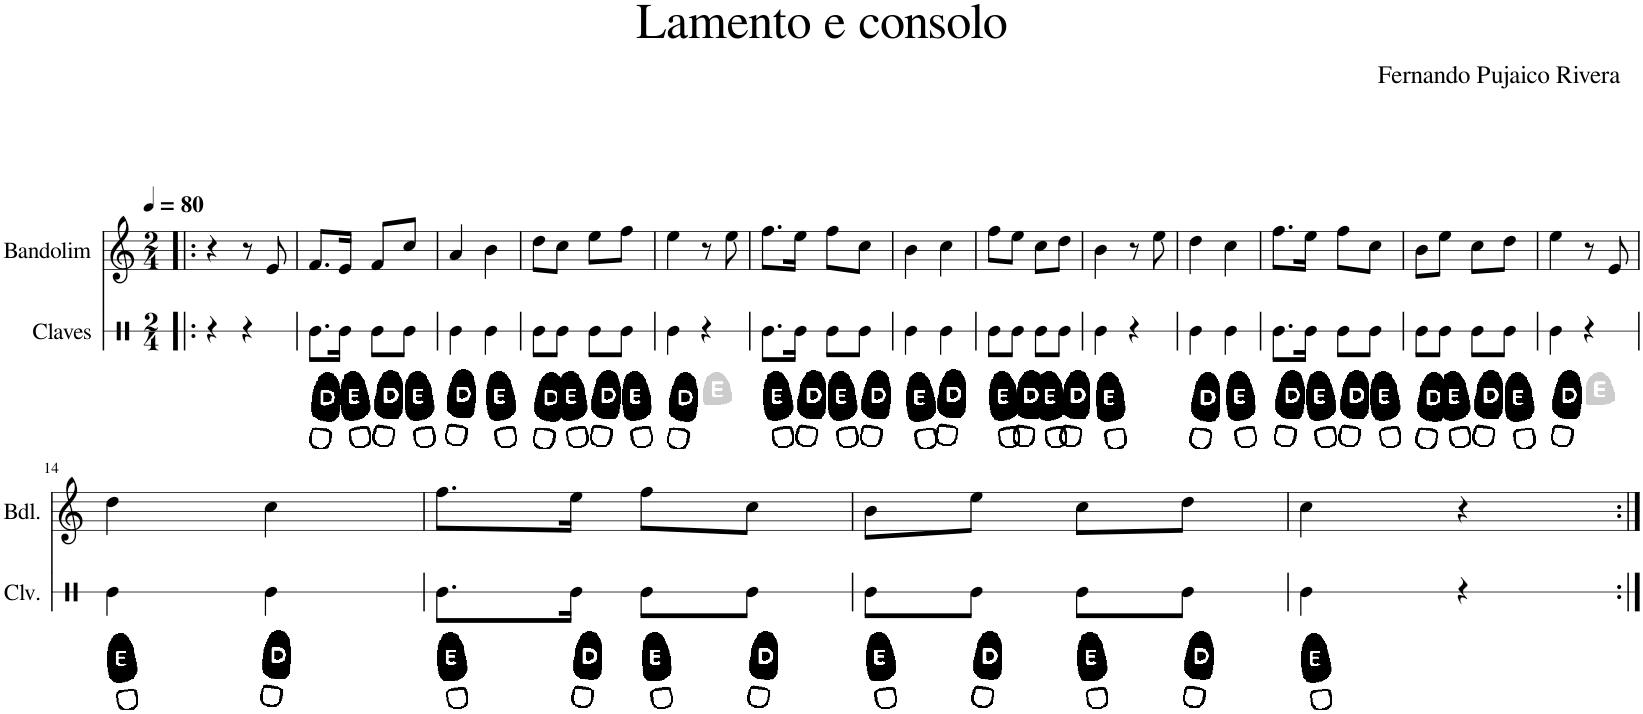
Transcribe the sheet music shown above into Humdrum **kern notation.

**kern	**kern
*part2	*part1
*staff2	*staff1
*I"Claves	*I"Bandolim
*I'Clv.	*I'Bdl.
*stria1	*
*clefX	*clefG2
*k[]	*k[]
*M2/4	*M2/4
*MM80	*MM80
=1!|:	=1!|:
4r	4r
4r	8r
.	8e/
=2	=2
8.Re\L	8.f/L
16Re\Jk	16e/Jk
8Re\L	8f/L
8Re\J	8cc/J
=3	=3
4Re\	4a/
4Re\	4b\
=4	=4
8Re\L	8dd\L
8Re\J	8cc\J
8Re\L	8ee\L
8Re\J	8ff\J
=5	=5
4Re\	4ee\
4r	8r
.	8ee\
=6	=6
8.Re\L	8.ff\L
16Re\Jk	16ee\Jk
8Re\L	8ff\L
8Re\J	8cc\J
=7	=7
4Re\	4b\
4Re\	4cc\
=8	=8
8Re\L	8ff\L
8Re\J	8ee\J
8Re\L	8cc\L
8Re\J	8dd\J
=9	=9
4Re\	4b\
4r	8r
.	8ee\
=10	=10
4Re\	4dd\
4Re\	4cc\
=11	=11
8.Re\L	8.ff\L
16Re\Jk	16ee\Jk
8Re\L	8ff\L
8Re\J	8cc\J
=12	=12
8Re\L	8b\L
8Re\J	8ee\J
8Re\L	8cc\L
8Re\J	8dd\J
=13	=13
4Re\	4ee\
4r	8r
.	8e/
!!LO:LB:g=z
=14	=14
4Re\	4dd\
4Re\	4cc\
=15	=15
8.Re\L	8.ff\L
16Re\Jk	16ee\Jk
8Re\L	8ff\L
8Re\J	8cc\J
=16	=16
8Re\L	8b\L
8Re\J	8ee\J
8Re\L	8cc\L
8Re\J	8dd\J
=17	=17
4Re\	4cc\
4r	4r
=:|!	=:|!
*-	*-
